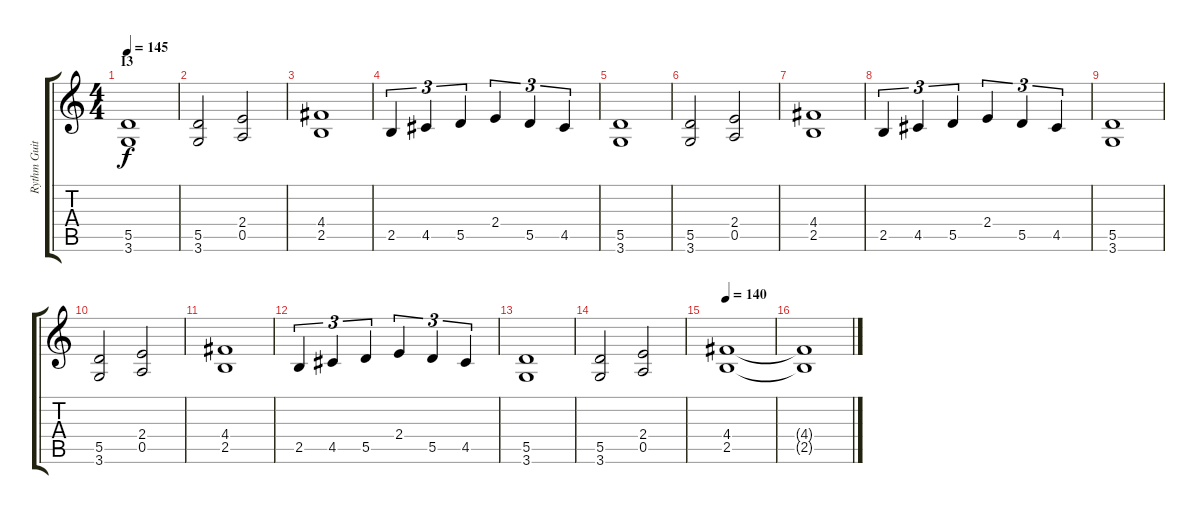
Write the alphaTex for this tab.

\track ("Rythm Guitar" "Rythm Guit") {instrument distortionguitar}
\staff {score tabs}
\tuning (E4 B3 G3 D3 A2 E2) {hide}
\ts (4 4)
\section ("" "I3")
\tempo 145
\clef g2
\ks c
(5.5 3.6).1{dy f} |
(5.5 3.6).2 (2.4 0.5).2 |
(4.4 2.5).1 |
2.5.4{tu (3 2)} 4.5.4{tu (3 2)} 5.5.4{tu (3 2)} 2.4.4{tu (3 2)} 5.5.4{tu (3 2)} 4.5.4{tu (3 2)} |
(5.5 3.6).1 |
(5.5 3.6).2 (2.4 0.5).2 |
(4.4 2.5).1 |
2.5.4{tu (3 2)} 4.5.4{tu (3 2)} 5.5.4{tu (3 2)} 2.4.4{tu (3 2)} 5.5.4{tu (3 2)} 4.5.4{tu (3 2)} |
(5.5 3.6).1 |
(5.5 3.6).2 (2.4 0.5).2 |
(4.4 2.5).1 |
2.5.4{tu (3 2)} 4.5.4{tu (3 2)} 5.5.4{tu (3 2)} 2.4.4{tu (3 2)} 5.5.4{tu (3 2)} 4.5.4{tu (3 2)} |
(5.5 3.6).1 |
(5.5 3.6).2 (2.4 0.5).2 |
\tempo 140
(4.4 2.5).1{volume 0} |
(4.4{t} 2.5{t}).1
